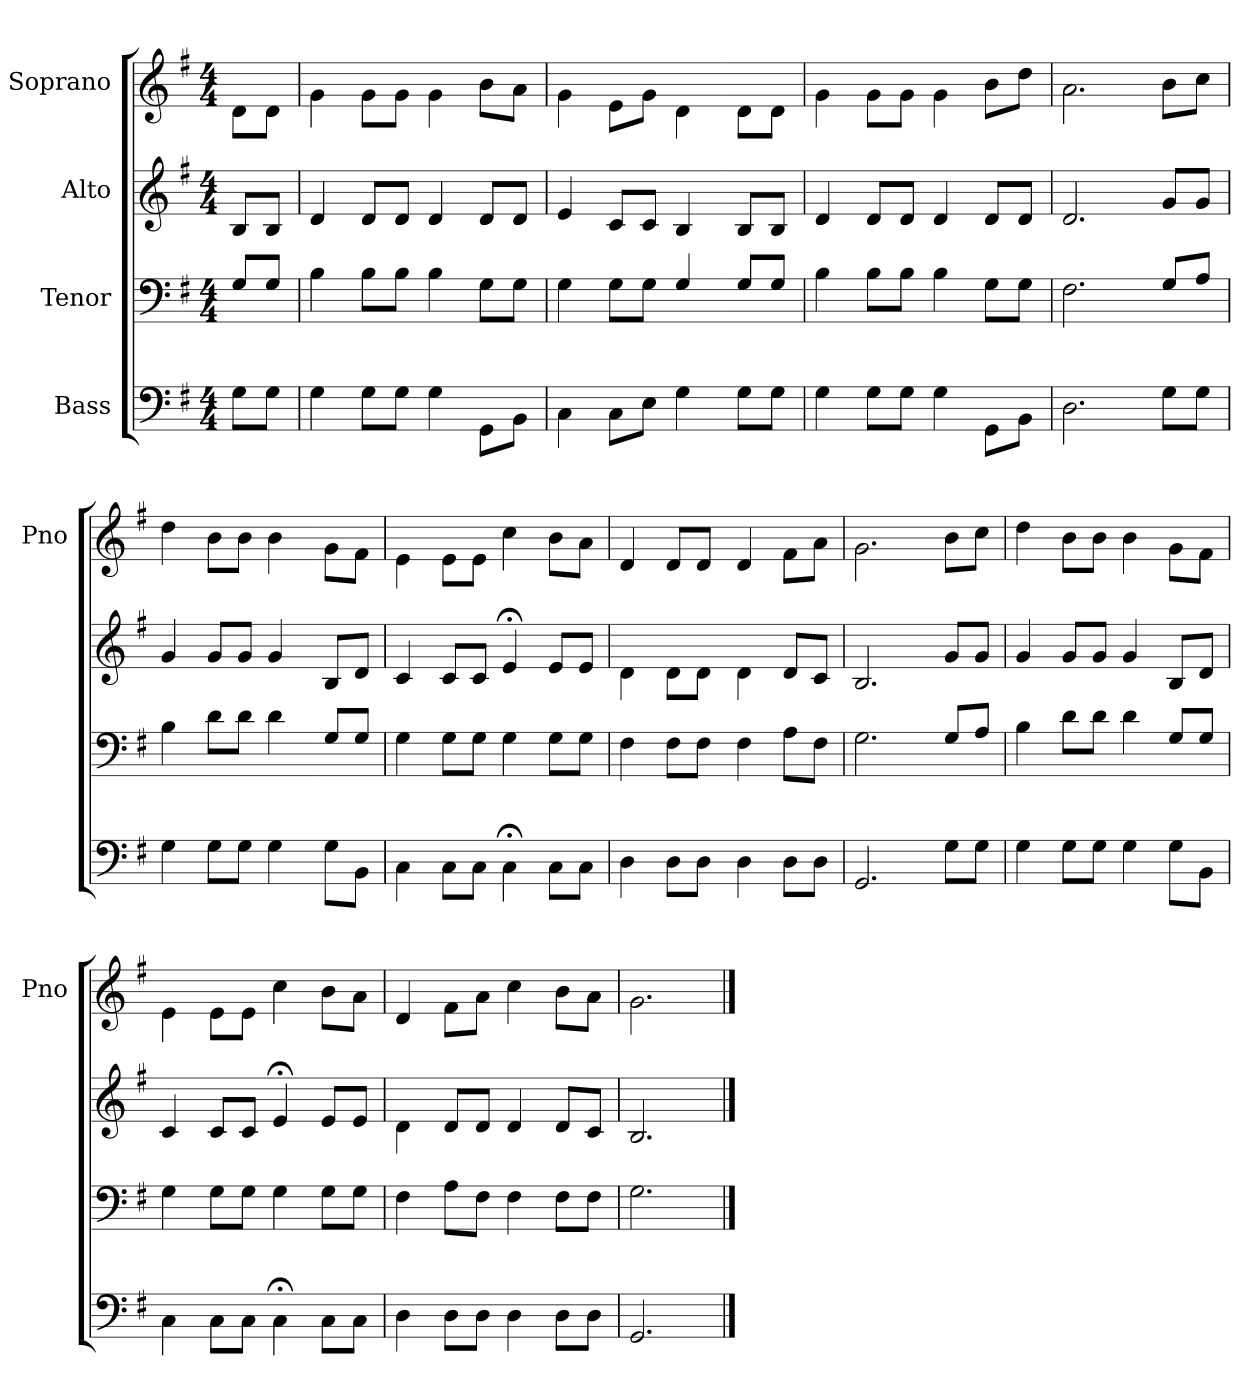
**kern	**kern	**kern	**kern
*part4	*part3	*part2	*part1
*staff4	*staff3	*staff2	*staff1
*I"Bass	*I"Tenor	*I"Alto	*I"Soprano
*	*	*	*I'Pno
*clefF4	*clefF4	*clefG2	*clefG2
*k[f#]	*k[f#]	*k[f#]	*k[f#]
*G:	*G:	*G:	*G:
*M4/4	*M4/4	*M4/4	*M4/4
=	=	=	=
8G\L	8G/L	8B/L	8d\L
8G\J	8G/J	8B/J	8d\J
=	=	=	=
4G\	4B\	4d/	4g\
8G\L	8B\L	8d/L	8g\L
8G\J	8B\J	8d/J	8g\J
4G\	4B\	4d/	4g\
8GG\L	8G\L	8d/L	8b\L
8BB\J	8G\J	8d/J	8a\J
=	=	=	=
4C\	4G\	4e/	4g\
8C\L	8G\L	8c/L	8e\L
8E\J	8G\J	8c/J	8g\J
4G\	4G/	4B/	4d\
=-	=-	=-	=-
8G\L	8G/L	8B/L	8d\L
8G\J	8G/J	8B/J	8d\J
=	=	=	=
4G\	4B\	4d/	4g\
8G\L	8B\L	8d/L	8g\L
8G\J	8B\J	8d/J	8g\J
4G\	4B\	4d/	4g\
8GG\L	8G\L	8d/L	8b\L
8BB\J	8G\J	8d/J	8dd\J
=	=	=	=
2.D\	2.F#\	2.d/	2.a\
8G\L	8G/L	8g/L	8b\L
8G\J	8A/J	8g/J	8cc\J
=	=	=	=
4G\	4B\	4g/	4dd\
8G\L	8d\L	8g/L	8b\L
8G\J	8d\J	8g/J	8b\J
4G\	4d\	4g/	4b\
=-	=-	=-	=-
8G\L	8G/L	8B/L	8g\L
8BB\J	8G/J	8d/J	8f#\J
=	=	=	=
4C\	4G\	4c/	4e\
8C\L	8G\L	8c/L	8e\L
8C\J	8G\J	8c/J	8e\J
4C;\	4G\	4e;</	4cc\
8C\L	8G\L	8e/L	8b\L
8C\J	8G\J	8e/J	8a\J
=	=	=	=
4D\	4F#\	4d\	4d/
8D\L	8F#\L	8d\L	8d/L
8D\J	8F#\J	8d\J	8d/J
=-	=-	=-	=-
4D\	4F#\	4d\	4d/
8D\L	8A\L	8d/L	8f#\L
8D\J	8F#\J	8c/J	8a\J
=	=	=	=
2.GG/	2.G\	2.B/	2.g\
8G\L	8G/L	8g/L	8b\L
8G\J	8A/J	8g/J	8cc\J
=	=	=	=
4G\	4B\	4g/	4dd\
8G\L	8d\L	8g/L	8b\L
8G\J	8d\J	8g/J	8b\J
4G\	4d\	4g/	4b\
8G\L	8G/L	8B/L	8g\L
8BB\J	8G/J	8d/J	8f#\J
=	=	=	=
4C\	4G\	4c/	4e\
8C\L	8G\L	8c/L	8e\L
8C\J	8G\J	8c/J	8e\J
4C;\	4G\	4e;</	4cc\
8C\L	8G\L	8e/L	8b\L
8C\J	8G\J	8e/J	8a\J
=	=	=	=
4D\	4F#\	4d\	4d/
8D\L	8A\L	8d/L	8f#\L
8D\J	8F#\J	8d/J	8a\J
4D\	4F#\	4d/	4cc\
8D\L	8F#\L	8d/L	8b\L
8D\J	8F#\J	8c/J	8a\J
=	=	=	=
2.GG/	2.G\	2.B/	2.g\
==	==	==	==
*-	*-	*-	*-
